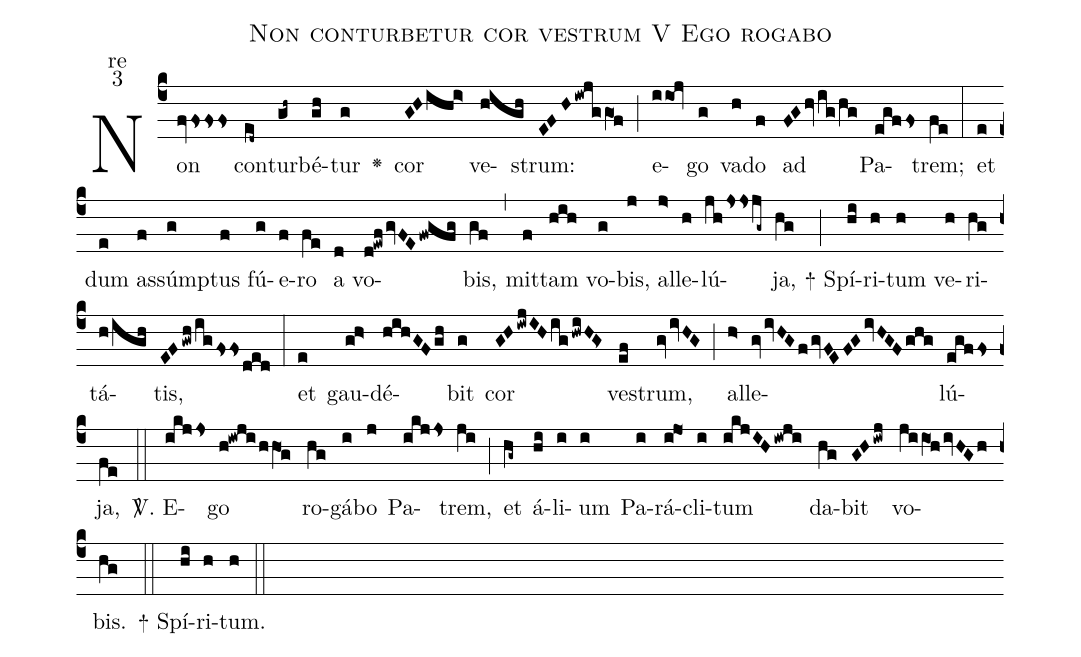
name:Non conturbetur cor vestrum V Ego rogabo;
office-part:re;
mode:3;
%%
(c4)Non(fvfsfsfs) con(ed~)tur(gh~)bé(gh)tur(g) <v>\greheightstar</v>()
cor(GHihi>) ve(high)strum:(EFHiwjggO1f) (;)
e(iioj)go(g) va(h)do(f) ad(FGhvig/hg) Pa(egffs)trem;(fe) (:)
et(e) dum(e) as(f)súm(g)ptus(f)
fú(g)e(f)ro(fe) a(d) vo(d!ewfgvFEfwgfg)bis,(gf) (,)
mit(f)tam(hih) vo(g)bis,(j) al(j>)le(h)lú(jhjssjg~)ja,(hg) (;)

+
Spí(hi)ri(h)tum(h) ve(h)ri(hg)tá(h/igh)tis,(EFgwh/igfssded) (:)
et(e) gau(gh>)dé(hihGFgh)bit(g) cor(GHiwjIHighwiHG>) ve(ef)strum,(gvivHG) (;)
al(h>)le(gvivHGfgvFE/FGivHGFghg)lú(egffs)ja,(fe) (::)

<sp>V/</sp>.
E(ikjjs)go(h!iwjihhO1g) ro(hg)gá(i)bo(j) Pa(ikjjs)trem,(ji) (;)
et(hg~) á(hi)li(i)um(i) Pa(i)rá(i!jo1)cli(i)tum(ikjIHiwji)
da(hg)bit(GHiwj) vo(jiiO1hivHGh)bis.(hg) (::)

+ Spí(hi)ri(h)tum.(h) (::)
